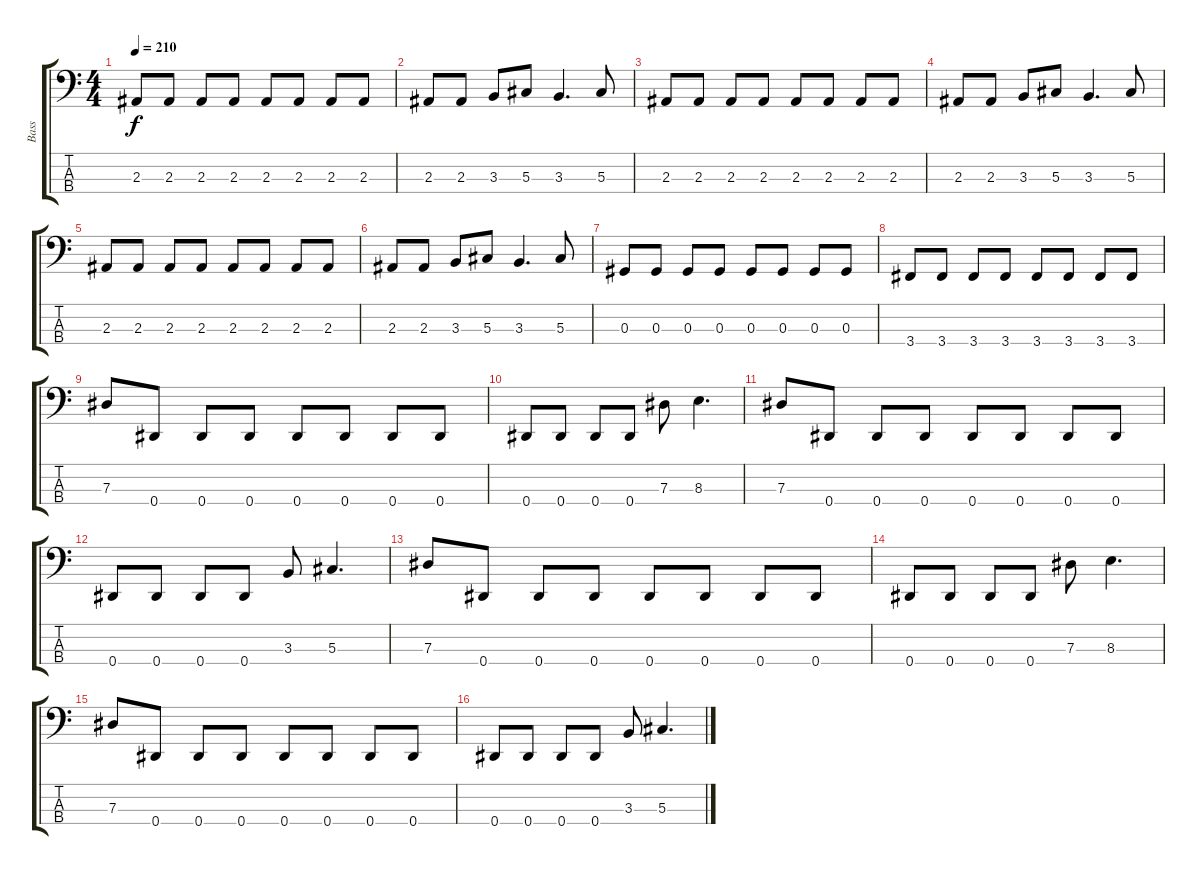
\track ("Bass" "Bass") {instrument electricbassfinger}
\staff {score tabs}
\tuning (Gb2 Db2 Ab1 Eb1) {hide}
\ts (4 4)
\tempo 210
\clef f4
\ks c
2.3.8{dy f} 2.3.8 2.3.8 2.3.8 2.3.8 2.3.8 2.3.8 2.3.8 |
2.3.8 2.3.8 3.3.8 5.3.8 3.3.4{d} 5.3.8 |
2.3.8 2.3.8 2.3.8 2.3.8 2.3.8 2.3.8 2.3.8 2.3.8 |
2.3.8 2.3.8 3.3.8 5.3.8 3.3.4{d} 5.3.8 |
2.3.8 2.3.8 2.3.8 2.3.8 2.3.8 2.3.8 2.3.8 2.3.8 |
2.3.8 2.3.8 3.3.8 5.3.8 3.3.4{d} 5.3.8 |
0.3.8 0.3.8 0.3.8 0.3.8 0.3.8 0.3.8 0.3.8 0.3.8 |
3.4.8 3.4.8 3.4.8 3.4.8 3.4.8 3.4.8 3.4.8 3.4.8 |
7.3.8 0.4.8 0.4.8 0.4.8 0.4.8 0.4.8 0.4.8 0.4.8 |
0.4.8 0.4.8 0.4.8 0.4.8 7.3.8 8.3.4{d} |
7.3.8 0.4.8 0.4.8 0.4.8 0.4.8 0.4.8 0.4.8 0.4.8 |
0.4.8 0.4.8 0.4.8 0.4.8 3.3.8 5.3.4{d} |
7.3.8 0.4.8 0.4.8 0.4.8 0.4.8 0.4.8 0.4.8 0.4.8 |
0.4.8 0.4.8 0.4.8 0.4.8 7.3.8 8.3.4{d} |
7.3.8 0.4.8 0.4.8 0.4.8 0.4.8 0.4.8 0.4.8 0.4.8 |
0.4.8 0.4.8 0.4.8 0.4.8 3.3.8 5.3.4{d}
